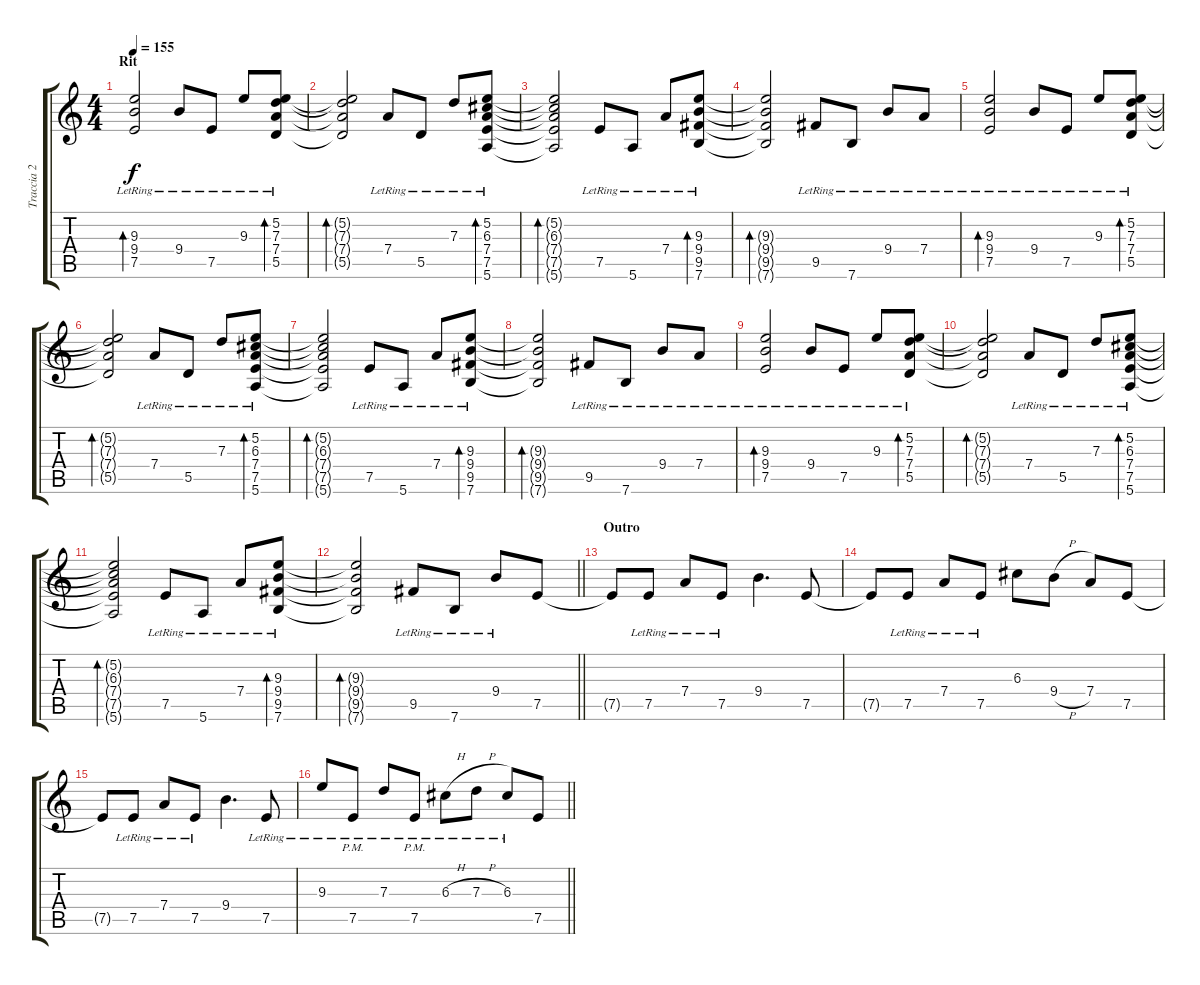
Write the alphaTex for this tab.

\track ("Traccia 2" "Traccia 2") {instrument overdrivenguitar}
\staff {score tabs}
\tuning (E4 B3 G3 D3 A2 E2) {hide}
\ts (4 4)
\section ("" "Rit")
\tempo 155
\clef g2
\ks c
(9.3 9.4 7.5{lr}).2{bd 240 dy f} 9.4{lr}.8 7.5{lr}.8 9.3{lr}.8 (5.2{lr} 7.3 7.4 5.5).8{bd 240} |
(5.2{t} 7.3{t} 7.4{t} 5.5{t}).2{bd 240} 7.4{lr}.8 5.5{lr}.8 7.3{lr}.8 (5.2 6.3 7.4{lr} 7.5 5.6).8{bd 240} |
(5.2{t} 6.3{t} 7.4{t} 7.5{t} 5.6{t}).2{bd 240} 7.5{lr}.8 5.6{lr}.8 7.4{lr}.8 (9.3 9.4 9.5{lr} 7.6).8{bd 240} |
(9.3{t} 9.4{t} 9.5{t} 7.6{t}).2{bd 240} 9.5{lr}.8 7.6{lr}.8 9.4{lr}.8 7.4{lr}.8 |
(9.3 9.4 7.5{lr}).2{bd 240} 9.4{lr}.8 7.5{lr}.8 9.3{lr}.8 (5.2{lr} 7.3 7.4 5.5).8{bd 240} |
(5.2{t} 7.3{t} 7.4{t} 5.5{t}).2{bd 240} 7.4{lr}.8 5.5{lr}.8 7.3{lr}.8 (5.2 6.3 7.4{lr} 7.5 5.6).8{bd 240} |
(5.2{t} 6.3{t} 7.4{t} 7.5{t} 5.6{t}).2{bd 240} 7.5{lr}.8 5.6{lr}.8 7.4{lr}.8 (9.3 9.4 9.5{lr} 7.6).8{bd 240} |
(9.3{t} 9.4{t} 9.5{t} 7.6{t}).2{bd 240} 9.5{lr}.8 7.6{lr}.8 9.4{lr}.8 7.4{lr}.8 |
(9.3 9.4 7.5{lr}).2{bd 240} 9.4{lr}.8 7.5{lr}.8 9.3{lr}.8 (5.2{lr} 7.3 7.4 5.5).8{bd 240} |
(5.2{t} 7.3{t} 7.4{t} 5.5{t}).2{bd 240} 7.4{lr}.8 5.5{lr}.8 7.3{lr}.8 (5.2 6.3 7.4{lr} 7.5 5.6).8{bd 240} |
(5.2{t} 6.3{t} 7.4{t} 7.5{t} 5.6{t}).2{bd 240} 7.5{lr}.8 5.6{lr}.8 7.4{lr}.8 (9.3 9.4 9.5{lr} 7.6).8{bd 240} |
\barLineRight lightlight
(9.3{t} 9.4{t} 9.5{t} 7.6{t}).2{bd 240} 9.5{lr}.8 7.6{lr}.8 9.4{lr}.8 7.5.8 |
\section ("" "Outro")
7.5{t}.8 7.5{lr}.8 7.4{lr}.8 7.5{lr}.8 9.4.4{d} 7.5.8 |
7.5{t}.8 7.5{lr}.8 7.4{lr}.8 7.5{lr}.8 6.3.8 9.4{h}.8 7.4.8 7.5.8 |
7.5{t}.8 7.5{lr}.8 7.4{lr}.8 7.5{lr}.8 9.4.4{d} 7.5{lr}.8 |
\barLineRight lightlight
9.3{lr}.8 7.5{pm lr}.8 7.3{lr}.8 7.5{pm lr}.8 6.3{h lr}.8 7.3{h lr}.8 6.3{lr}.8 7.5.8
